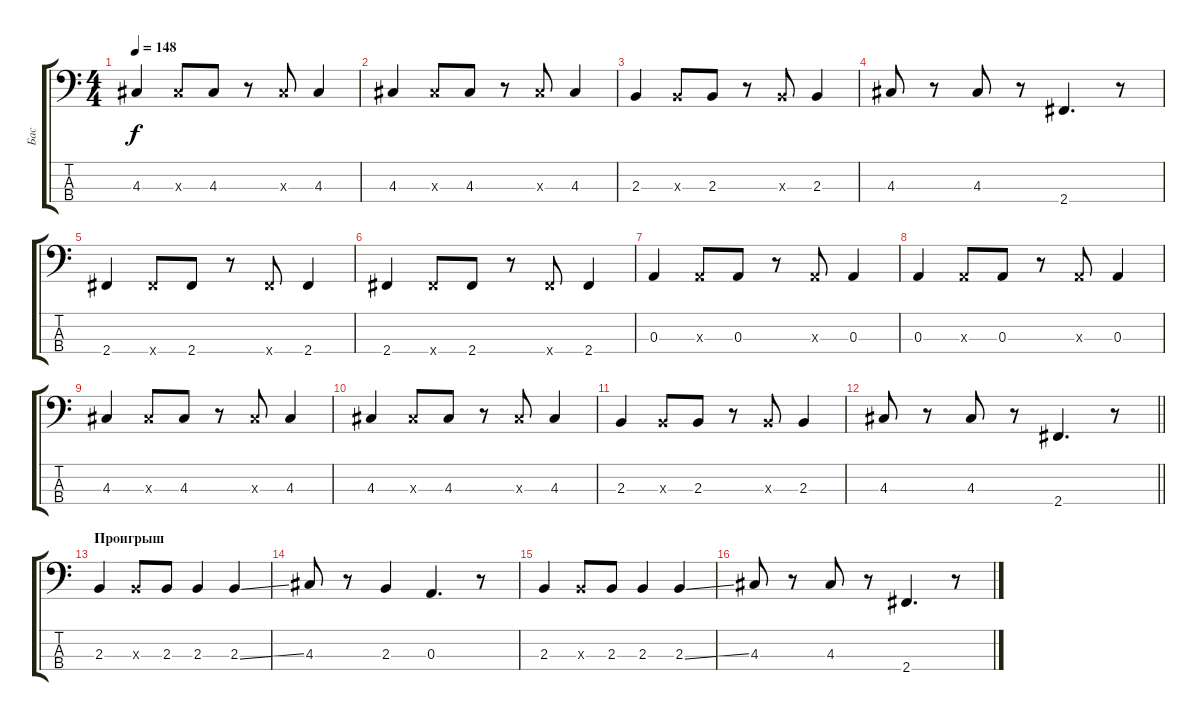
\track ("Бас" "Бас") {instrument electricbassfinger}
\staff {score tabs}
\tuning (G2 D2 A1 E1) {hide}
\ts (4 4)
\tempo 148
\clef f4
\ks c
4.3.4{dy f} 4.3{x}.8 4.3.8 r.8 4.3{x}.8 4.3.4 |
4.3.4 4.3{x}.8 4.3.8 r.8 4.3{x}.8 4.3.4 |
2.3.4 2.3{x}.8 2.3.8 r.8 2.3{x}.8 2.3.4 |
4.3.8 r.8 4.3.8 r.8 2.4.4{d} r.8 |
2.4.4 2.4{x}.8 2.4.8 r.8 2.4{x}.8 2.4.4 |
2.4.4 2.4{x}.8 2.4.8 r.8 2.4{x}.8 2.4.4 |
0.3.4 0.3{x}.8 0.3.8 r.8 0.3{x}.8 0.3.4 |
0.3.4 0.3{x}.8 0.3.8 r.8 0.3{x}.8 0.3.4 |
4.3.4 4.3{x}.8 4.3.8 r.8 4.3{x}.8 4.3.4 |
4.3.4 4.3{x}.8 4.3.8 r.8 4.3{x}.8 4.3.4 |
2.3.4 2.3{x}.8 2.3.8 r.8 2.3{x}.8 2.3.4 |
\barLineRight lightlight
4.3.8 r.8 4.3.8 r.8 2.4.4{d} r.8 |
\section ("" "Проигрыш")
2.3.4 2.3{x}.8 2.3.8 2.3.4 2.3{ss}.4 |
4.3.8 r.8 2.3.4 0.3.4{d} r.8 |
2.3.4 2.3{x}.8 2.3.8 2.3.4 2.3{ss}.4 |
4.3.8 r.8 4.3.8 r.8 2.4.4{d} r.8
